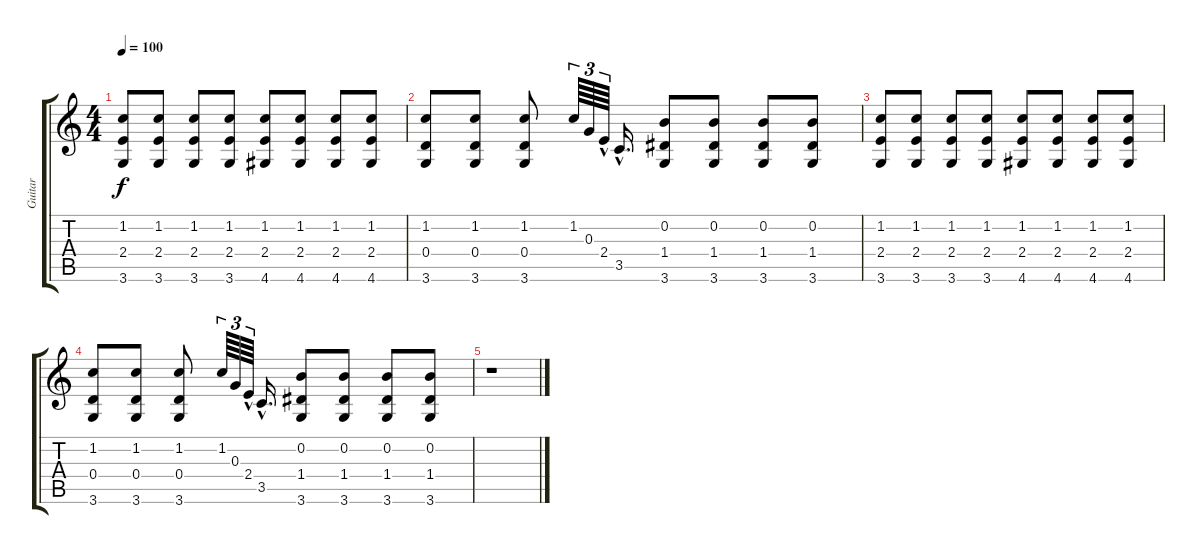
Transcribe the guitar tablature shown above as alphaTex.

\track ("Guitar" "Guitar") {instrument electricguitarclean}
\staff {score tabs}
\tuning (E4 B3 G3 D3 A2 E2) {hide}
\ts (4 4)
\tempo 100
\clef g2
\ks c
(1.2 2.4 3.6).8{dy f} (1.2 2.4 3.6).8 (1.2 2.4 3.6).8 (1.2 2.4 3.6).8 (1.2 2.4 4.6).8 (1.2 2.4 4.6).8 (1.2 2.4 4.6).8 (1.2 2.4 4.6).8 |
(1.2 0.4 3.6).8 (1.2 0.4 3.6).8 (1.2 0.4 3.6).8 1.2.64{tu (3 2)} 0.3.64{tu (3 2)} 2.4{hac}.64{tu (3 2)} 3.5{hac}.16{d} (0.2 1.4 3.6).8 (0.2 1.4 3.6).8 (0.2 1.4 3.6).8 (0.2 1.4 3.6).8 |
(1.2 2.4 3.6).8 (1.2 2.4 3.6).8 (1.2 2.4 3.6).8 (1.2 2.4 3.6).8 (1.2 2.4 4.6).8 (1.2 2.4 4.6).8 (1.2 2.4 4.6).8 (1.2 2.4 4.6).8 |
(1.2 0.4 3.6).8 (1.2 0.4 3.6).8 (1.2 0.4 3.6).8 1.2.64{tu (3 2)} 0.3.64{tu (3 2)} 2.4{hac}.64{tu (3 2)} 3.5{hac}.16{d} (0.2 1.4 3.6).8 (0.2 1.4 3.6).8 (0.2 1.4 3.6).8 (0.2 1.4 3.6).8 |
r.1
